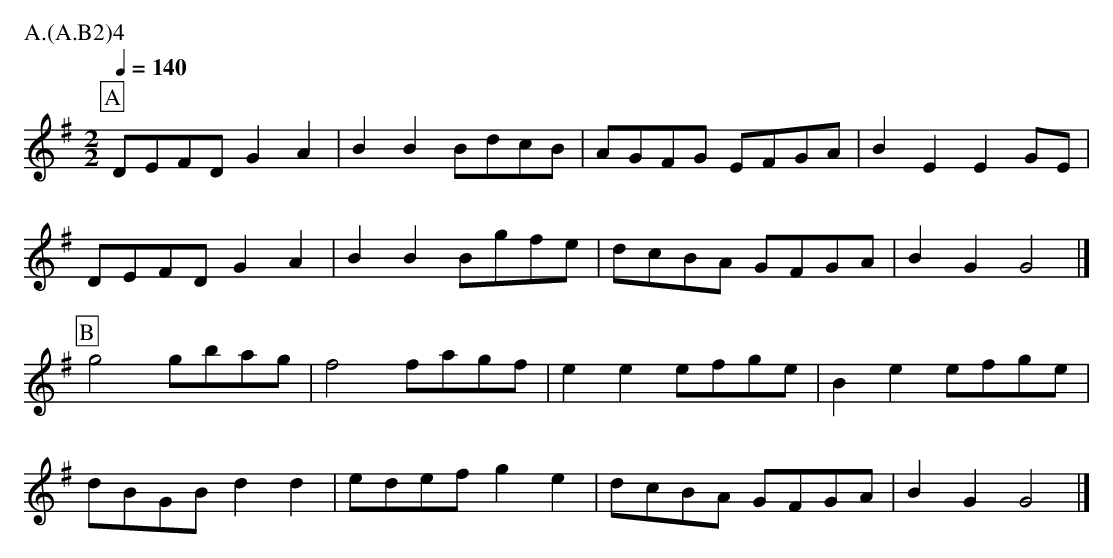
X:1
T:Flowers of Edinburgh Bampton
M:2/2
L:1/8
Q:1/4=140
P:A.(A.B2)4
K:G
P:A
DEFD G2A2|B2B2 BdcB|AGFG EFGA|B2E2 E2GE|
DEFD G2A2|B2B2 Bgfe|dcBA GFGA|B2G2 G4  |]
P:B
g4  gbag|f4  fagf|e2e2 efge|B2e2 efge|
dBGB d2d2|edef g2e2|dcBA GFGA|B2G2 G4 |]
